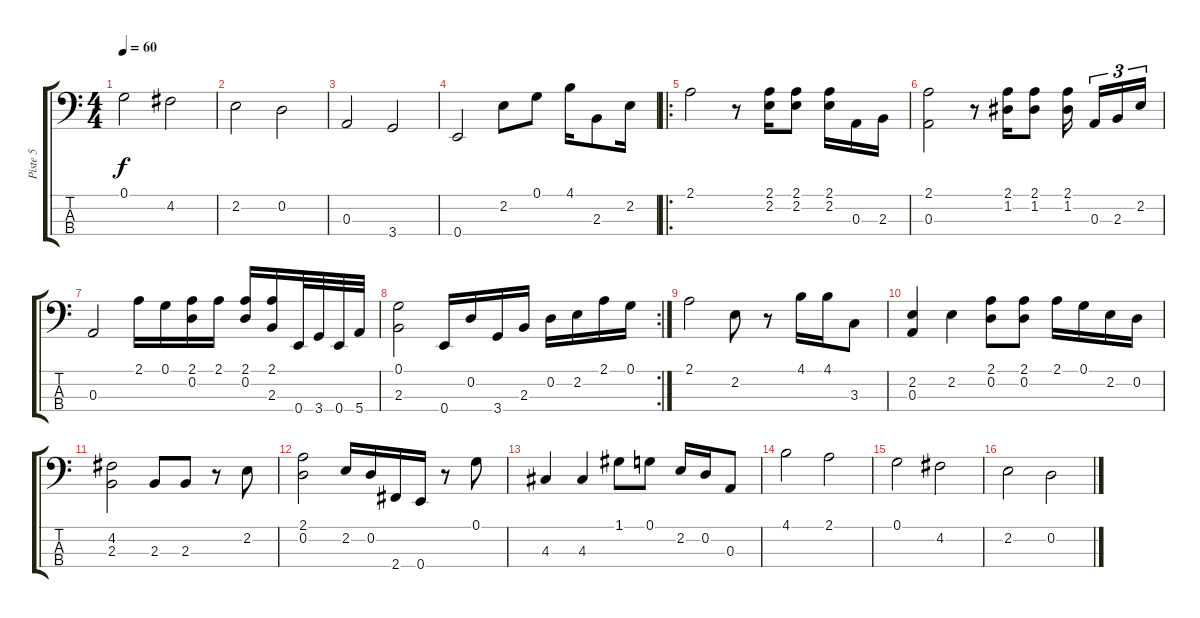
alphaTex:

\track ("Piste 5" "Piste 5") {instrument electricbassfinger}
\staff {score tabs}
\tuning (G2 D2 A1 E1) {hide}
\ts (4 4)
\tempo 60
\clef f4
\ks c
0.1.2{dy f} 4.2.2 |
2.2.2 0.2.2 |
0.3.2 3.4.2 |
0.4.2 2.2.8 0.1.8 4.1.16 2.3.8 2.2.16 |
\ro
2.1.2 r.8 (2.1 2.2).16 (2.1 2.2).8 (2.1 2.2).16 0.3.16 2.3.16 |
(2.1 0.3).2 r.8 (2.1 1.2).16 (2.1 1.2).8 (2.1 1.2).16 0.3.16{tu (3 2)} 2.3.16{tu (3 2)} 2.2.16{tu (3 2)} |
0.3.2 2.1.16 0.1.16 (2.1 0.2).16 2.1.16 (2.1 0.2).16 (2.1 2.3).16 0.4.32 3.4.32 0.4.32 5.4.32 |
\rc 2
(0.1 2.3).2 0.4.16 0.2.16 3.4.16 2.3.16 0.2.16 2.2.16 2.1.16 0.1.16 |
2.1.2 2.2.8 r.8 4.1.16 4.1.16 3.3.8 |
(2.2 0.3).4 2.2.4 (2.1 0.2).8 (2.1 0.2).8 2.1.16 0.1.16 2.2.16 0.2.16 |
(4.2 2.3).2 2.3.8 2.3.8 r.8 2.2.8 |
(2.1 0.2).2 2.2.16 0.2.16 2.4.16 0.4.16 r.8 0.1.8 |
4.3.4 4.3.4 1.1.8 0.1.8 2.2.16 0.2.16 0.3.8 |
4.1.2 2.1.2 |
0.1.2 4.2.2 |
2.2.2 0.2.2
